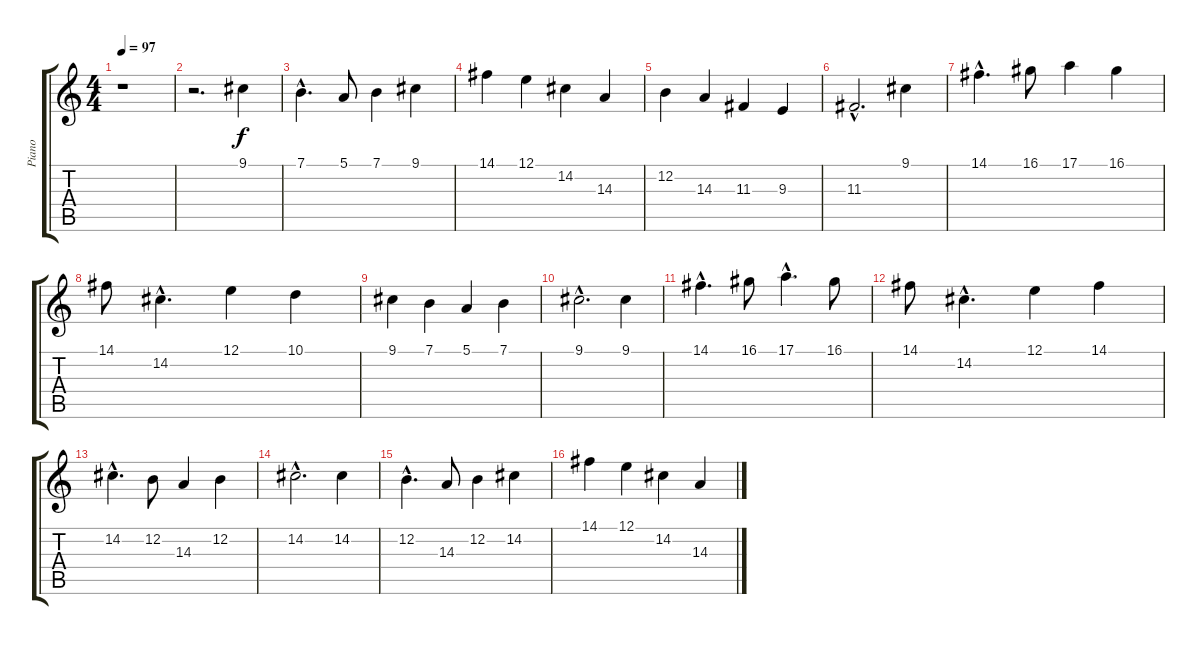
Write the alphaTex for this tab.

\track ("Piano" "Piano") {instrument electricpiano2}
\staff {score tabs}
\tuning (E4 B3 G3 D3 A2 E2) {hide}
\ts (4 4)
\tempo 97
\clef g2
\ks c
r.1{dy f instrument electricpiano2} |
r.2{d} 9.1.4 |
7.1{hac}.4{d} 5.1.8 7.1.4 9.1.4 |
14.1.4 12.1.4 14.2.4 14.3.4 |
12.2.4 14.3.4 11.3.4 9.3.4 |
11.3{hac}.2{d} 9.1.4 |
14.1{hac}.4{d} 16.1.8 17.1.4 16.1.4 |
14.1.8 14.2{hac}.4{d} 12.1.4 10.1.4 |
9.1.4 7.1.4 5.1.4 7.1.4 |
9.1{hac}.2{d} 9.1.4 |
14.1{hac}.4{d} 16.1.8 17.1{hac}.4{d} 16.1.8 |
14.1.8 14.2{hac}.4{d} 12.1.4 14.1.4 |
14.2{hac}.4{d} 12.2.8 14.3.4 12.2.4 |
14.2{hac}.2{d} 14.2.4 |
12.2{hac}.4{d} 14.3.8 12.2.4 14.2.4 |
14.1.4 12.1.4 14.2.4 14.3.4
